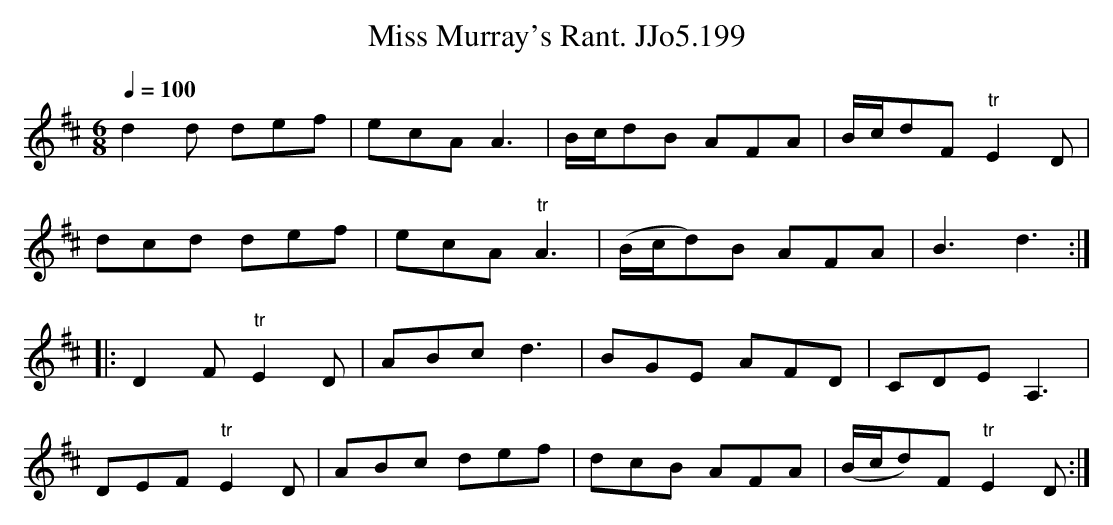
X:1
T:Miss Murray's Rant. JJo5.199
M:6/8
L:1/8
Q:1/4=100
K:D
d2d def|ecAA3|B/c/dB AFA|B/c/dF "tr"E2D|
dcd def|ecA"tr"A3|(B/c/d)B AFA|B3d3:|
|:D2F"tr"E2D|ABc d3|BGE AFD|CDEA,3|
DEF "tr"E2D|ABc def|dcB AFA|(B/c/d)F "tr"E2D:|
